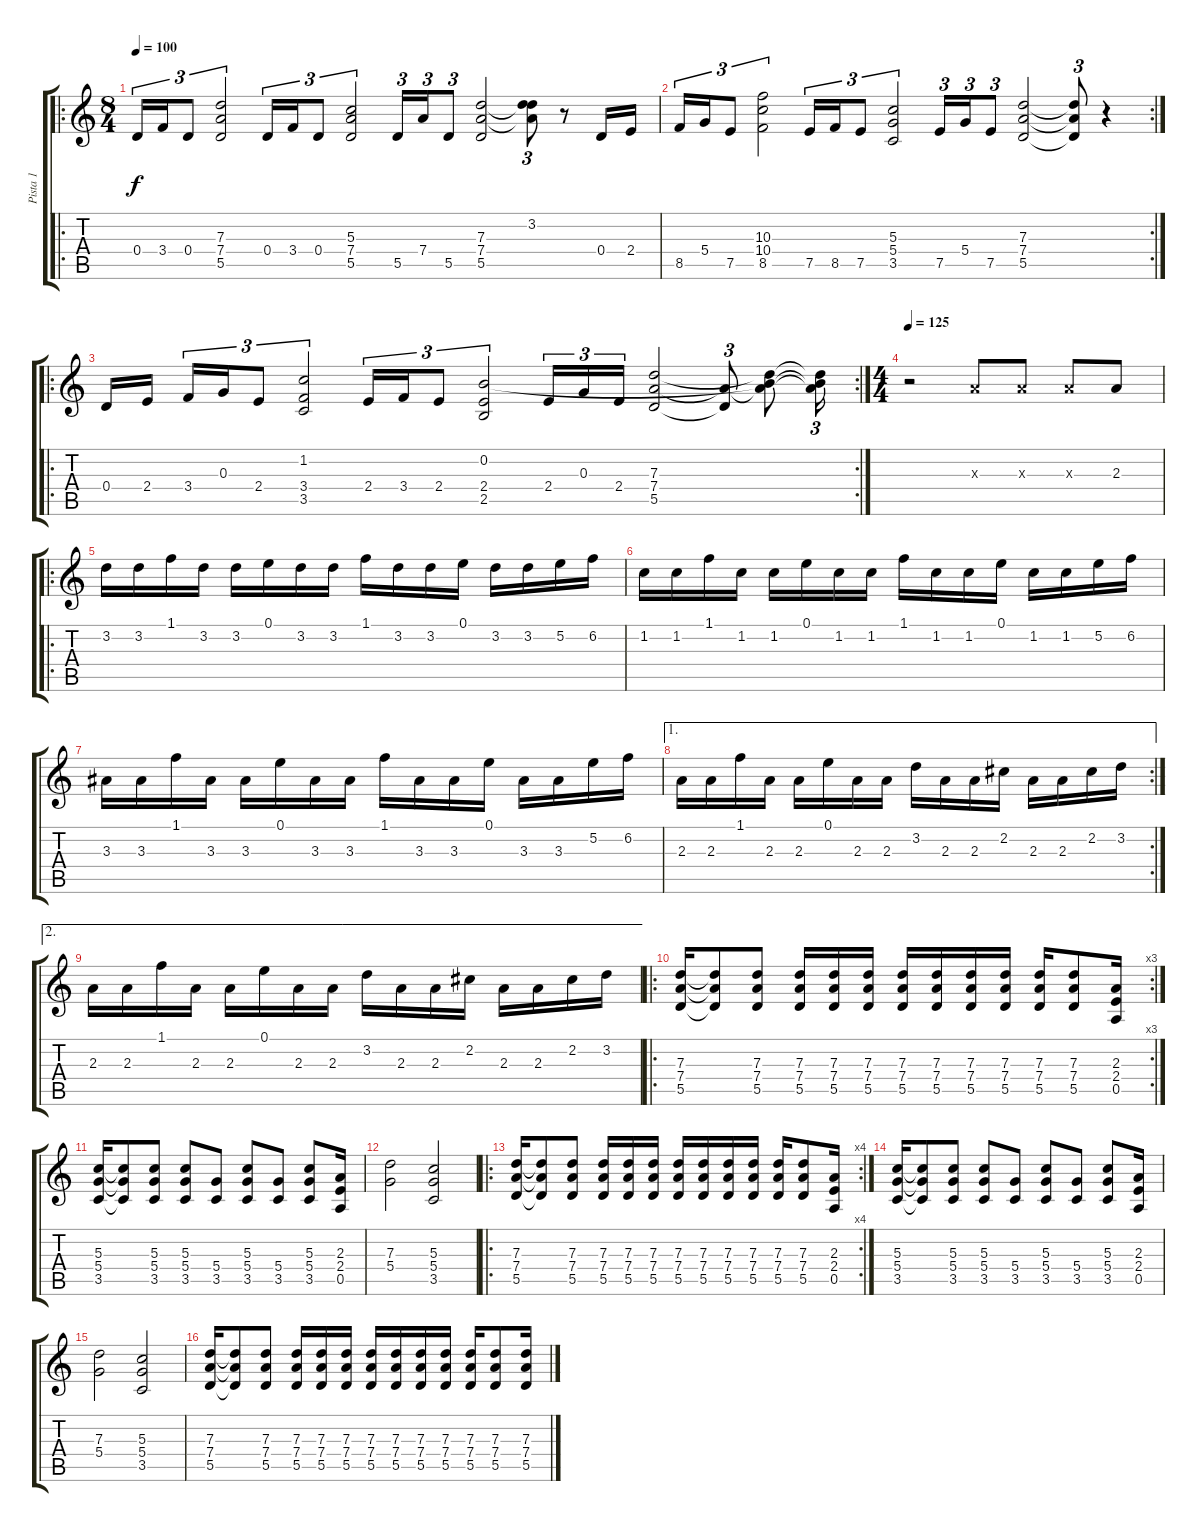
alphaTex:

\track ("Pista 1" "Pista 1") {instrument overdrivenguitar}
\staff {score tabs}
\tuning (E4 B3 G3 D3 A2 E2) {hide}
\ro
\ts (8 4)
\tempo 100
\clef g2
\ks c
0.4.16{tu (3 2) dy f instrument overdrivenguitar} 3.4.16{tu (3 2)} 0.4.8{tu (3 2)} (7.3 7.4 5.5).2{tu (3 2)} 0.4.16{tu (3 2)} 3.4.16{tu (3 2)} 0.4.8{tu (3 2)} (5.3 7.4 5.5).2{tu (3 2)} 5.5.16{tu (3 2)} 7.4.16{tu (3 2)} 5.5.8{tu (3 2)} (7.3 7.4 5.5).2 (3.2 7.3{t} 7.4{t}).8{tu (3 2)} r.8 0.4.16 2.4.16 |
\rc 2
8.5.16{tu (3 2)} 5.4.16{tu (3 2)} 7.5.8{tu (3 2)} (10.3 10.4 8.5).2{tu (3 2)} 7.5.16{tu (3 2)} 8.5.16{tu (3 2)} 7.5.8{tu (3 2)} (5.3 5.4 3.5).2{tu (3 2)} 7.5.16{tu (3 2)} 5.4.16{tu (3 2)} 7.5.8{tu (3 2)} (7.3 7.4 5.5).2 (7.3{t} 7.4{t} 5.5{t}).8{tu (3 2)} r.4 |
\ro
\rc 2
0.4.16 2.4.16 3.4.16{tu (3 2)} 0.3.16{tu (3 2)} 2.4.8{tu (3 2)} (1.2 3.4 3.5).2{tu (3 2)} 2.4.16{tu (3 2)} 3.4.16{tu (3 2)} 2.4.8{tu (3 2)} (0.2 2.4 2.5).2{tu (3 2)} 2.4.16{tu (3 2)} 0.3.16{tu (3 2)} 2.4.16{tu (3 2)} (7.3 7.4 5.5).2 (7.4{t} 5.5{t}).8{tu (3 2)} (0.2{t} 7.3{t} 7.4{t}).8 (0.2{t} 7.3{t} 7.4{t}).16{tu (3 2)} |
\ts (4 4)
\tempo 125
r.2{instrument distortionguitar} 2.3{x}.8 2.3{x}.8 2.3{x}.8 2.3.8 |
\ro
3.2.16 3.2.16 1.1.16 3.2.16 3.2.16 0.1.16 3.2.16 3.2.16 1.1.16 3.2.16 3.2.16 0.1.16 3.2.16 3.2.16 5.2.16 6.2.16 |
1.2.16 1.2.16 1.1.16 1.2.16 1.2.16 0.1.16 1.2.16 1.2.16 1.1.16 1.2.16 1.2.16 0.1.16 1.2.16 1.2.16 5.2.16 6.2.16 |
3.3.16 3.3.16 1.1.16 3.3.16 3.3.16 0.1.16 3.3.16 3.3.16 1.1.16 3.3.16 3.3.16 0.1.16 3.3.16 3.3.16 5.2.16 6.2.16 |
\ae 1
\rc 2
2.3.16 2.3.16 1.1.16 2.3.16 2.3.16 0.1.16 2.3.16 2.3.16 3.2.16 2.3.16 2.3.16 2.2.16 2.3.16 2.3.16 2.2.16 3.2.16 |
\ae 2
2.3.16 2.3.16 1.1.16 2.3.16 2.3.16 0.1.16 2.3.16 2.3.16 3.2.16 2.3.16 2.3.16 2.2.16 2.3.16 2.3.16 2.2.16 3.2.16 |
\ro
\rc 3
(7.3 7.4 5.5).16 (7.3{t} 7.4{t} 5.5{t}).8 (7.3 7.4 5.5).8 (7.3 7.4 5.5).16 (7.3 7.4 5.5).16 (7.3 7.4 5.5).16 (7.3 7.4 5.5).16 (7.3 7.4 5.5).16 (7.3 7.4 5.5).16 (7.3 7.4 5.5).16 (7.3 7.4 5.5).16 (7.3 7.4 5.5).8 (2.3 2.4 0.5).16 |
(5.3 5.4 3.5).16 (5.3{t} 5.4{t} 3.5{t}).8 (5.3 5.4 3.5).8 (5.3 5.4 3.5).8 (5.4 3.5).8 (5.3 5.4 3.5).8 (5.4 3.5).8 (5.3 5.4 3.5).8 (2.3 2.4 0.5).16 |
(7.3 5.4).2 (5.3 5.4 3.5).2 |
\ro
\rc 4
(7.3 7.4 5.5).16 (7.3{t} 7.4{t} 5.5{t}).8 (7.3 7.4 5.5).8 (7.3 7.4 5.5).16 (7.3 7.4 5.5).16 (7.3 7.4 5.5).16 (7.3 7.4 5.5).16 (7.3 7.4 5.5).16 (7.3 7.4 5.5).16 (7.3 7.4 5.5).16 (7.3 7.4 5.5).16 (7.3 7.4 5.5).8 (2.3 2.4 0.5).16 |
(5.3 5.4 3.5).16 (5.3{t} 5.4{t} 3.5{t}).8 (5.3 5.4 3.5).8 (5.3 5.4 3.5).8 (5.4 3.5).8 (5.3 5.4 3.5).8 (5.4 3.5).8 (5.3 5.4 3.5).8 (2.3 2.4 0.5).16 |
(7.3 5.4).2 (5.3 5.4 3.5).2 |
(7.3 7.4 5.5).16 (7.3{t} 7.4{t} 5.5{t}).8 (7.3 7.4 5.5).8 (7.3 7.4 5.5).16 (7.3 7.4 5.5).16 (7.3 7.4 5.5).16 (7.3 7.4 5.5).16 (7.3 7.4 5.5).16 (7.3 7.4 5.5).16 (7.3 7.4 5.5).16 (7.3 7.4 5.5).16 (7.3 7.4 5.5).8 (7.3 7.4 5.5).16
